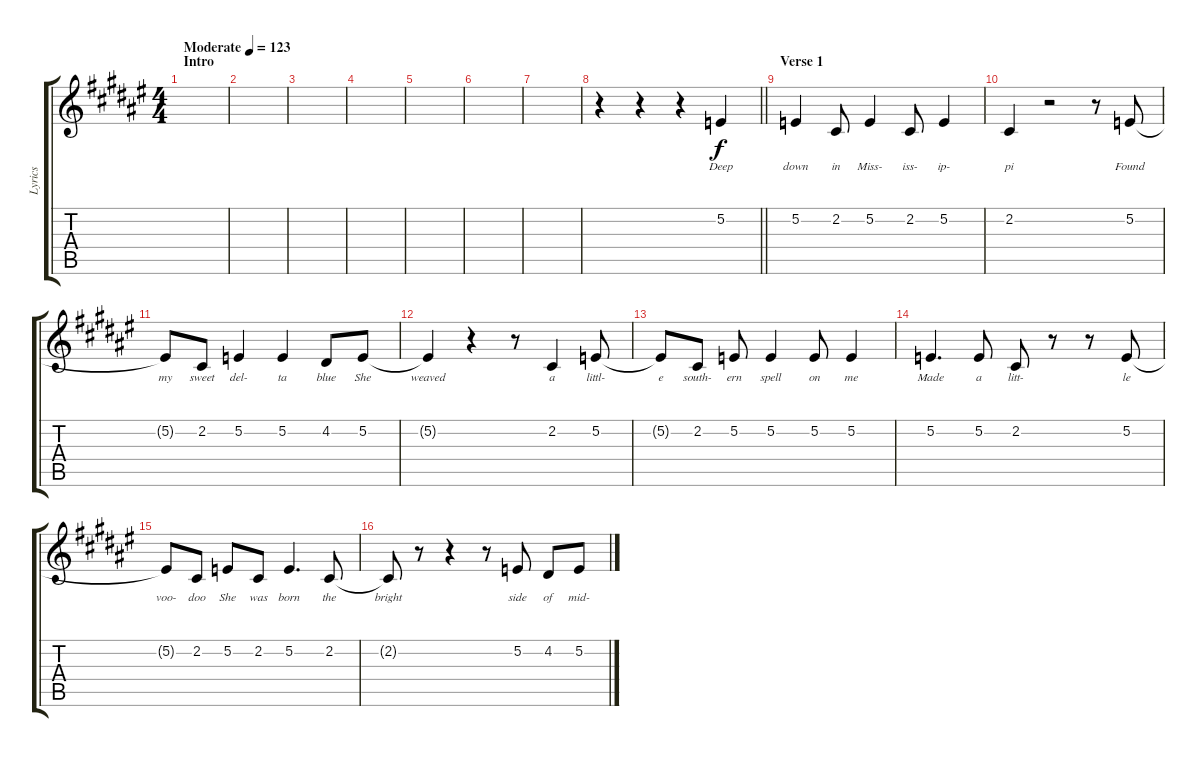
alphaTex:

\track ("Lyrics" "Lyrics") {instrument harmonica}
\staff {score tabs}
\tuning (E4 B3 G3 D3 A2 E2) {hide}
\ts (4 4)
\section ("" "Intro")
\tempo (123 "Moderate")
\clef g2
\ks f#
|
|
|
|
|
|
|
\barLineRight lightlight
r.4 r.4 r.4 5.2.4{lyrics (0 "Deep") lyrics (1 "") lyrics (2 "") lyrics (3 "") lyrics (4 "")} |
\section ("" "Verse 1")
5.2.4{lyrics (0 "down") lyrics (1 "") lyrics (2 "") lyrics (3 "") lyrics (4 "")} 2.2.8{lyrics (0 "in") lyrics (1 "") lyrics (2 "") lyrics (3 "") lyrics (4 "")} 5.2.4{lyrics (0 "Miss-") lyrics (1 "") lyrics (2 "") lyrics (3 "") lyrics (4 "")} 2.2.8{lyrics (0 "iss-") lyrics (1 "") lyrics (2 "") lyrics (3 "") lyrics (4 "")} 5.2.4{lyrics (0 "ip-") lyrics (1 "") lyrics (2 "") lyrics (3 "") lyrics (4 "")} |
2.2.4{lyrics (0 "pi") lyrics (1 "") lyrics (2 "") lyrics (3 "") lyrics (4 "")} r.2 r.8 5.2.8{lyrics (0 "Found") lyrics (1 "") lyrics (2 "") lyrics (3 "") lyrics (4 "")} |
5.2{t}.8{lyrics (0 "my") lyrics (1 "") lyrics (2 "") lyrics (3 "") lyrics (4 "")} 2.2.8{lyrics (0 "sweet") lyrics (1 "") lyrics (2 "") lyrics (3 "") lyrics (4 "")} 5.2.4{lyrics (0 "del-") lyrics (1 "") lyrics (2 "") lyrics (3 "") lyrics (4 "")} 5.2.4{lyrics (0 "ta") lyrics (1 "") lyrics (2 "") lyrics (3 "") lyrics (4 "")} 4.2.8{lyrics (0 "blue") lyrics (1 "") lyrics (2 "") lyrics (3 "") lyrics (4 "")} 5.2.8{lyrics (0 "She") lyrics (1 "") lyrics (2 "") lyrics (3 "") lyrics (4 "")} |
5.2{t}.4{lyrics (0 "weaved") lyrics (1 "") lyrics (2 "") lyrics (3 "") lyrics (4 "")} r.4 r.8 2.2.4{lyrics (0 "a") lyrics (1 "") lyrics (2 "") lyrics (3 "") lyrics (4 "")} 5.2.8{lyrics (0 "littl-") lyrics (1 "") lyrics (2 "") lyrics (3 "") lyrics (4 "")} |
5.2{t}.8{lyrics (0 "e") lyrics (1 "") lyrics (2 "") lyrics (3 "") lyrics (4 "")} 2.2.8{lyrics (0 "south-") lyrics (1 "") lyrics (2 "") lyrics (3 "") lyrics (4 "")} 5.2.8{lyrics (0 "ern") lyrics (1 "") lyrics (2 "") lyrics (3 "") lyrics (4 "")} 5.2.4{lyrics (0 "spell") lyrics (1 "") lyrics (2 "") lyrics (3 "") lyrics (4 "")} 5.2.8{lyrics (0 "on") lyrics (1 "") lyrics (2 "") lyrics (3 "") lyrics (4 "")} 5.2.4{lyrics (0 "me") lyrics (1 "") lyrics (2 "") lyrics (3 "") lyrics (4 "")} |
5.2.4{d lyrics (0 "Made") lyrics (1 "") lyrics (2 "") lyrics (3 "") lyrics (4 "")} 5.2.8{lyrics (0 "a") lyrics (1 "") lyrics (2 "") lyrics (3 "") lyrics (4 "")} 2.2.8{lyrics (0 "litt-") lyrics (1 "") lyrics (2 "") lyrics (3 "") lyrics (4 "")} r.8 r.8 5.2.8{lyrics (0 "le") lyrics (1 "") lyrics (2 "") lyrics (3 "") lyrics (4 "")} |
5.2{t}.8{lyrics (0 "voo-") lyrics (1 "") lyrics (2 "") lyrics (3 "") lyrics (4 "")} 2.2.8{lyrics (0 "doo") lyrics (1 "") lyrics (2 "") lyrics (3 "") lyrics (4 "")} 5.2.8{lyrics (0 "She") lyrics (1 "") lyrics (2 "") lyrics (3 "") lyrics (4 "")} 2.2.8{lyrics (0 "was") lyrics (1 "") lyrics (2 "") lyrics (3 "") lyrics (4 "")} 5.2.4{d lyrics (0 "born") lyrics (1 "") lyrics (2 "") lyrics (3 "") lyrics (4 "")} 2.2.8{lyrics (0 "the") lyrics (1 "") lyrics (2 "") lyrics (3 "") lyrics (4 "")} |
2.2{t}.8{lyrics (0 "bright") lyrics (1 "") lyrics (2 "") lyrics (3 "") lyrics (4 "")} r.8 r.4 r.8 5.2.8{lyrics (0 "side") lyrics (1 "") lyrics (2 "") lyrics (3 "") lyrics (4 "")} 4.2.8{lyrics (0 "of") lyrics (1 "") lyrics (2 "") lyrics (3 "") lyrics (4 "")} 5.2.8{lyrics (0 "mid-") lyrics (1 "") lyrics (2 "") lyrics (3 "") lyrics (4 "")}
